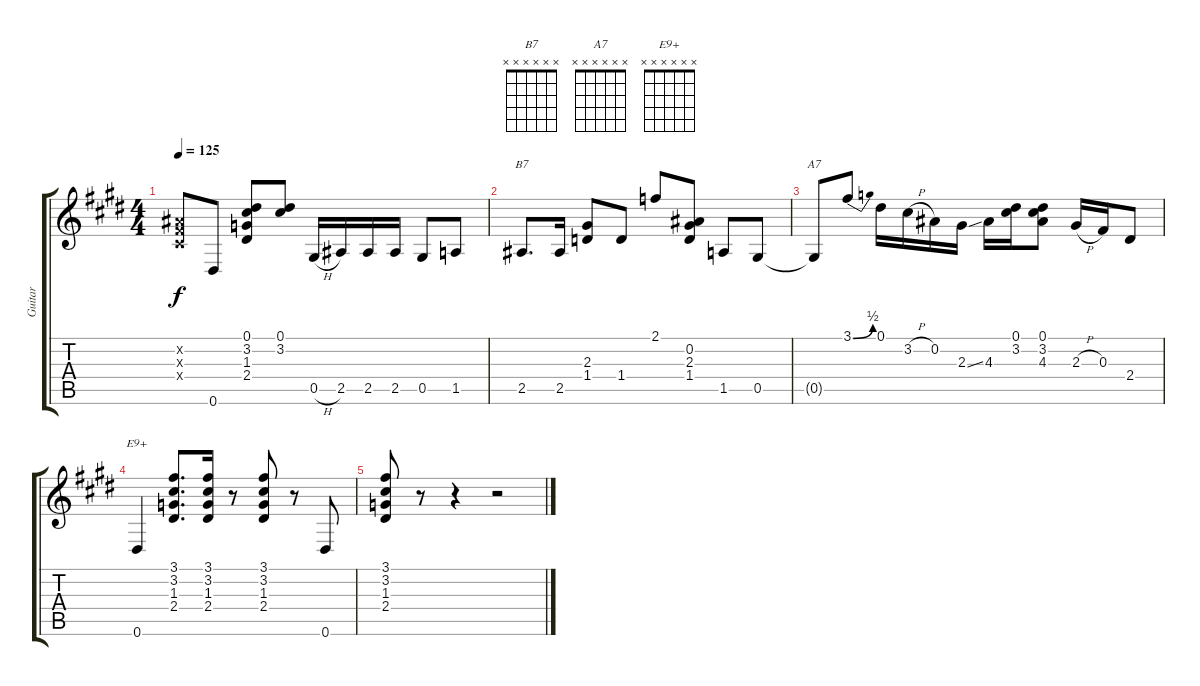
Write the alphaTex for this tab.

\track ("Guitar" "Guitar") {instrument overdrivenguitar}
\staff {score tabs}
\tuning (Eb4 Bb3 Gb3 Db3 Ab2 Eb2) {hide}
\chord ("B7" x x x x x x)
\chord ("A7" x x x x x x)
\chord ("E9+" x x x x x x)
\ts (4 4)
\tempo 125
\clef g2
\ks e
(0.2{x} 0.3{x} 0.4{x}).8{dy f} 0.6.8 (0.1 3.2 1.3 2.4).8 (0.1 3.2).8 0.5{h}.16 2.5.16 2.5.16 2.5.16 0.5.8 1.5.8 |
2.5.8{d ch "B7"} 2.5.16 (2.3 1.4).8 1.4.8 2.1.8 (0.2 2.3 1.4).8 1.5.8 0.5.8 |
0.5{t}.8{ch "A7"} 3.1{be (bend 0 0 60 2)}.8 0.1.16 3.2{h}.16 0.2.16 2.3{ss}.16 4.3.16 (0.1 3.2).16 (0.1 3.2 4.3).8 2.3{h}.16 0.3.16 2.4.8 |
0.6.4{ch "E9+"} (3.1 3.2 1.3 2.4).8{d} (3.1 3.2 1.3 2.4).16 r.8 (3.1 3.2 1.3 2.4).8 r.8 0.6.8 |
(3.1 3.2 1.3 2.4).8 r.8 r.4 r.2
